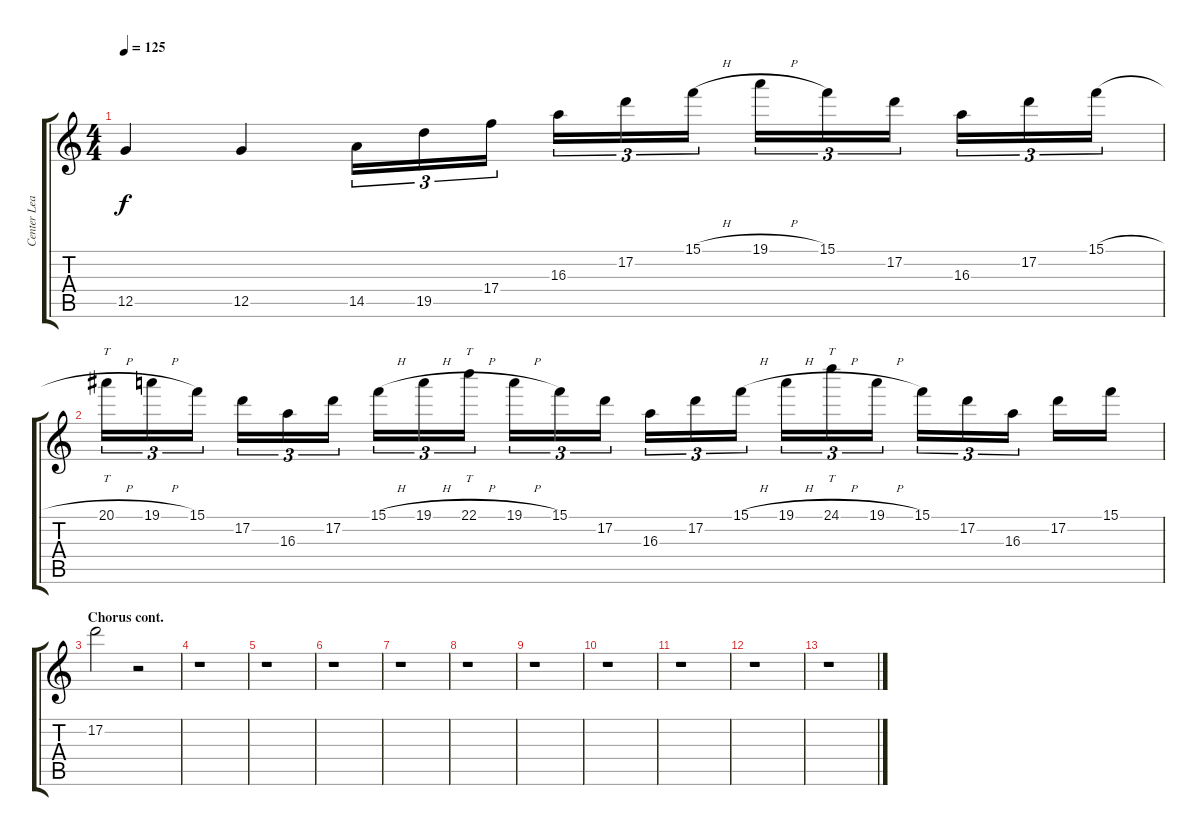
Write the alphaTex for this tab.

\track ("Center Lead 2" "Center Lea") {instrument overdrivenguitar}
\staff {score tabs}
\tuning (D4 A3 F3 C3 G2 C2) {hide}
\ts (4 4)
\tempo 125
\clef g2
\ks aminor
12.5.4{dy f} 12.5.4 14.5.16{tu (3 2)} 19.5.16{tu (3 2)} 17.4.16{tu (3 2)} 16.3.16{tu (3 2)} 17.2.16{tu (3 2)} 15.1{h}.16{tu (3 2)} 19.1{h}.16{tu (3 2)} 15.1.16{tu (3 2)} 17.2.16{tu (3 2)} 16.3.16{tu (3 2)} 17.2.16{tu (3 2)} 15.1{h}.16{tu (3 2)} |
20.1{h}.16{tt tu (3 2)} 19.1{h}.16{tu (3 2)} 15.1.16{tu (3 2)} 17.2.16{tu (3 2)} 16.3.16{tu (3 2)} 17.2.16{tu (3 2)} 15.1{h}.16{tu (3 2)} 19.1{h}.16{tu (3 2)} 22.1{h}.16{tt tu (3 2)} 19.1{h}.16{tu (3 2)} 15.1.16{tu (3 2)} 17.2.16{tu (3 2)} 16.3.16{tu (3 2)} 17.2.16{tu (3 2)} 15.1{h}.16{tu (3 2)} 19.1{h}.16{tu (3 2)} 24.1{h}.16{tt tu (3 2)} 19.1{h}.16{tu (3 2)} 15.1.16{tu (3 2)} 17.2.16{tu (3 2)} 16.3.16{tu (3 2)} 17.2.16 15.1.16 |
\section ("" "Chorus cont.")
17.2.2 r.2 |
r.1 |
r.1 |
r.1 |
r.1 |
r.1 |
r.1 |
r.1 |
r.1 |
r.1 |
r.1
